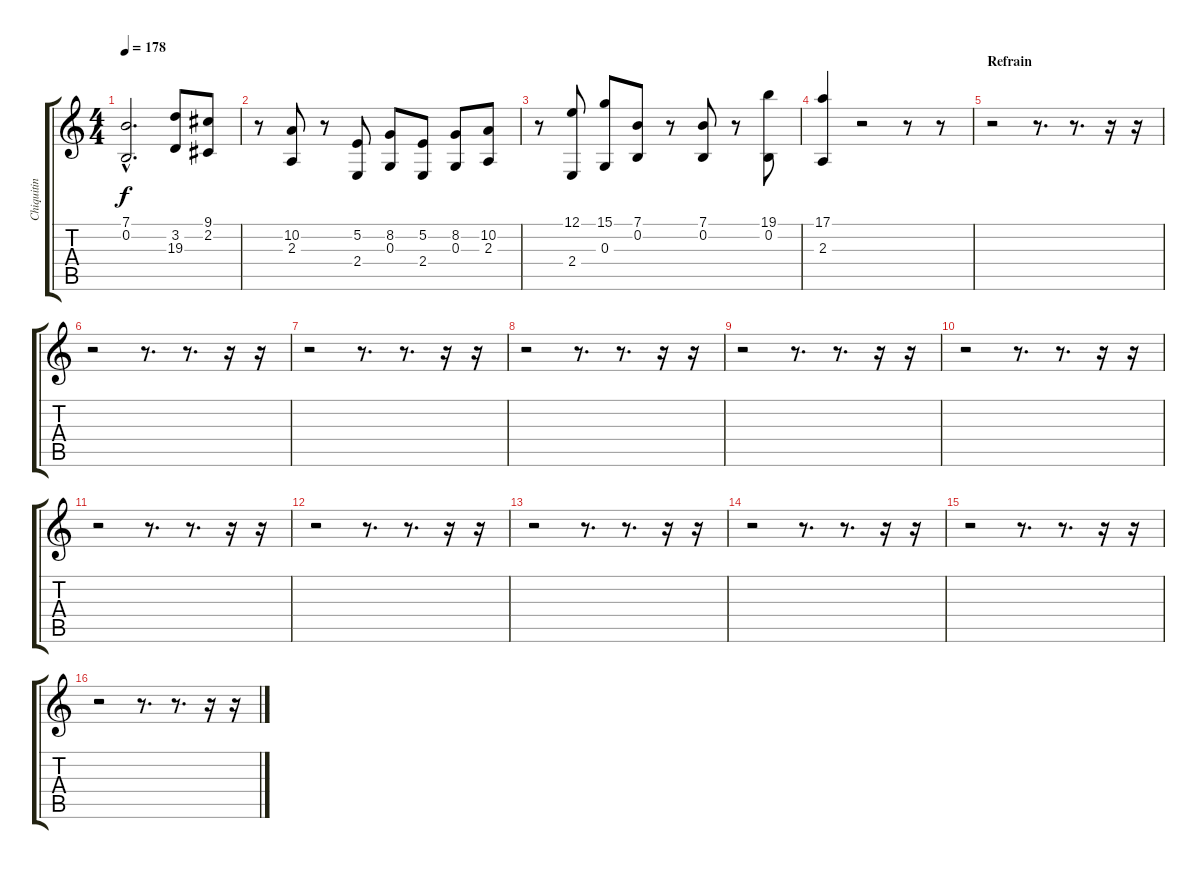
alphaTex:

\track ("Chiquitin" "Chiquitin") {instrument trumpet}
\staff {score tabs}
\tuning (E4 B3 G3 D3 A2 E2) {hide}
\ts (4 4)
\tempo 178
\clef g2
\ks c
(7.1{hac} 0.2{hac}).2{d dy f} (3.2 19.3).8 (9.1 2.2).8 |
r.8 (10.2 2.3).8 r.8 (5.2 2.4).8 (8.2 0.3).8 (5.2 2.4).8 (8.2 0.3).8 (10.2 2.3).8 |
r.8 (12.1 2.4).8 (15.1 0.3).8 (7.1 0.2).8 r.8 (7.1 0.2).8 r.8 (19.1 0.2).8 |
(17.1 2.3).4 r.2 r.8 r.8 |
\section ("" "Refrain")
r.2 r.8{d} r.8{d} r.16 r.16 |
r.2 r.8{d} r.8{d} r.16 r.16 |
r.2 r.8{d} r.8{d} r.16 r.16 |
r.2 r.8{d} r.8{d} r.16 r.16 |
r.2 r.8{d} r.8{d} r.16 r.16 |
r.2 r.8{d} r.8{d} r.16 r.16 |
r.2 r.8{d} r.8{d} r.16 r.16 |
r.2 r.8{d} r.8{d} r.16 r.16 |
r.2 r.8{d} r.8{d} r.16 r.16 |
r.2 r.8{d} r.8{d} r.16 r.16 |
r.2 r.8{d} r.8{d} r.16 r.16 |
r.2 r.8{d} r.8{d} r.16 r.16
